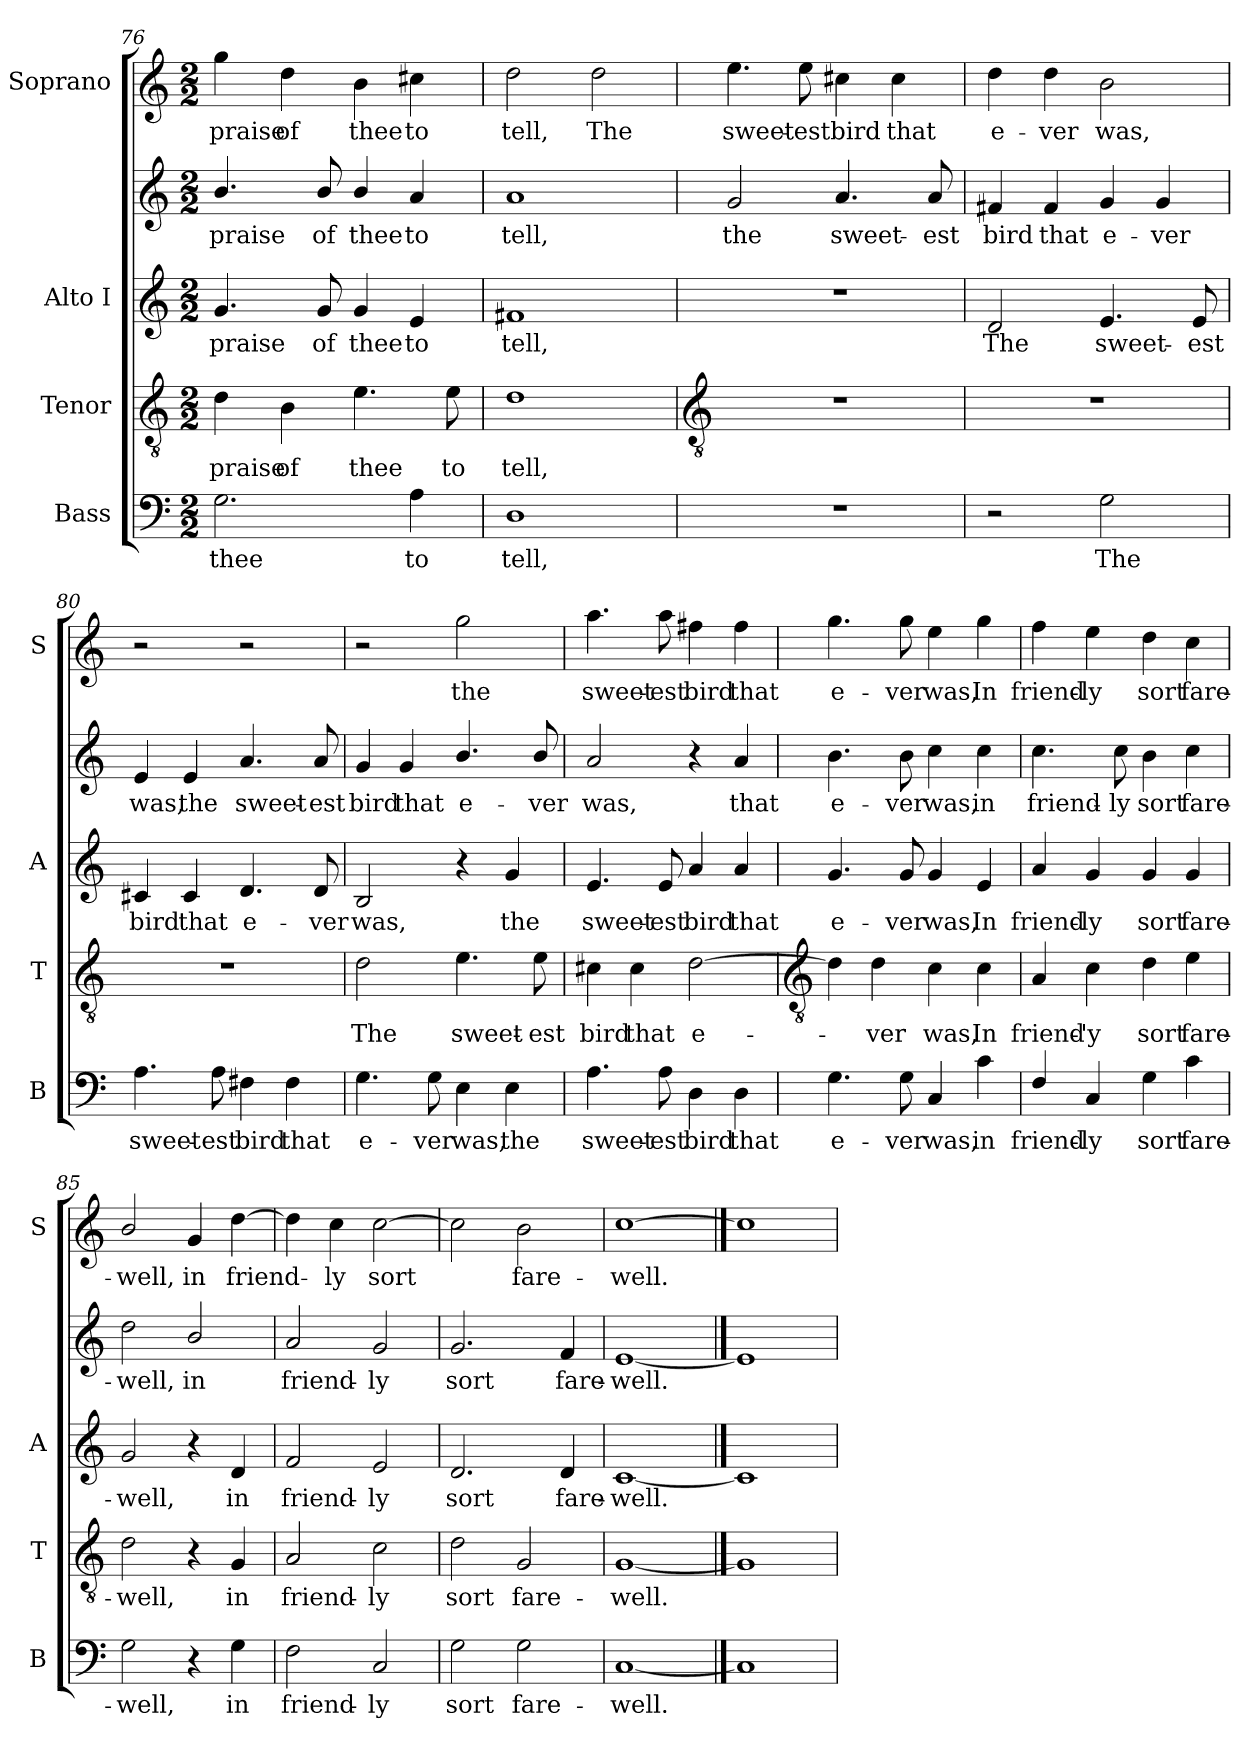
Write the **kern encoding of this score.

**kern	**text	**kern	**text	**kern	**text	**kern	**text	**kern	**text
*part4	*part4	*part3	*part3	*part2	*part2	*part2	*part2	*part1	*part1
*staff5	*staff5	*staff4	*staff4	*staff3	*staff3	*staff2	*staff2	*staff1	*staff1
*I"Bass	*	*I"Tenor	*	*I"Alto I	*	*	*	*I"Soprano	*
*I'B	*	*I'T	*	*I'A	*	*	*	*I'S	*
*clefF4	*	*clefGv2	*	*clefG2	*	*clefG2	*	*clefG2	*
*k[]	*	*k[]	*	*k[]	*	*k[]	*	*k[]	*
*C:	*	*C:	*	*C:	*	*C:	*	*C:	*
*M2/2	*	*M2/2	*	*M2/2	*	*M2/2	*	*M2/2	*
=76	=76	=76	=76	=76	=76	=76	=76	=76	=76
!	!LO:LY:b	!	!LO:LY:b	!	!LO:LY:b	!	!LO:LY:b	!	!LO:LY:b
2.G	thee	4d	praise	4.g	praise	4.b/	praise	4gg	praise
!	!	!	!LO:LY:b	!	!	!	!	!	!LO:LY:b
.	.	4B	of	.	.	.	.	4dd	of
!	!	!	!	!	!LO:LY:b	!	!LO:LY:b	!	!
.	.	.	.	8g	of	8b/	of	.	.
!	!	!	!LO:LY:b	!	!LO:LY:b	!	!LO:LY:b	!	!LO:LY:b
.	.	4.e	thee	4g	thee	4b/	thee	4b	thee
!	!LO:LY:b	!	!	!	!LO:LY:b	!	!LO:LY:b	!	!LO:LY:b
4A	to	.	.	4e	to	4a	to	4cc#X	to
!	!	!	!LO:LY:b	!	!	!	!	!	!
.	.	8e	to	.	.	.	.	.	.
=77	=77	=77	=77	=77	=77	=77	=77	=77	=77
!	!LO:LY:b	!	!LO:LY:b	!	!LO:LY:b	!	!LO:LY:b	!	!LO:LY:b
1D	tell,	1d	tell,	1f#X	tell,	1a	tell,	2dd	tell,
!	!	!	!	!	!	!	!	!	!LO:LY:b
.	.	.	.	.	.	.	.	2dd	The
!!LO:LB:g=z
=78	=78	=78	=78	=78	=78	=78	=78	=78	=78
*	*	*clefGv2	*	*	*	*	*	*	*
!	!	!	!	!	!	!	!LO:LY:b	!	!LO:LY:b
1r	.	1r	.	1r	.	2g	the	4.ee	sweet-
!	!	!	!	!	!	!	!	!	!LO:LY:b
.	.	.	.	.	.	.	.	8ee	-est
!	!	!	!	!	!	!	!LO:LY:b	!	!LO:LY:b
.	.	.	.	.	.	4.a	sweet-	4cc#X	bird
!	!	!	!	!	!	!	!	!	!LO:LY:b
.	.	.	.	.	.	.	.	4cc#	that
!	!	!	!	!	!	!	!LO:LY:b	!	!
.	.	.	.	.	.	8a	-est	.	.
=79	=79	=79	=79	=79	=79	=79	=79	=79	=79
!	!	!	!	!	!LO:LY:b	!	!LO:LY:b	!	!LO:LY:b
2r	.	1r	.	2d	The	4f#X	bird	4dd	e-
!	!	!	!	!	!	!	!LO:LY:b	!	!LO:LY:b
.	.	.	.	.	.	4f#	that	4dd	-ver
!	!LO:LY:b	!	!	!	!LO:LY:b	!	!LO:LY:b	!	!LO:LY:b
2G	The	.	.	4.e	sweet-	4g	e-	2b	was,
!	!	!	!	!	!	!	!LO:LY:b	!	!
.	.	.	.	.	.	4g	-ver	.	.
!	!	!	!	!	!LO:LY:b	!	!	!	!
.	.	.	.	8e	-est	.	.	.	.
=80	=80	=80	=80	=80	=80	=80	=80	=80	=80
!	!LO:LY:b	!	!	!	!LO:LY:b	!	!LO:LY:b	!	!
4.A	sweet-	1r	.	4c#X	bird	4e	was,	2r	.
!	!	!	!	!	!LO:LY:b	!	!LO:LY:b	!	!
.	.	.	.	4c#	that	4e	the	.	.
!	!LO:LY:b	!	!	!	!	!	!	!	!
8A	-est	.	.	.	.	.	.	.	.
!	!LO:LY:b	!	!	!	!LO:LY:b	!	!LO:LY:b	!	!
4F#X	bird	.	.	4.d	e-	4.a	sweet-	2r	.
!	!LO:LY:b	!	!	!	!	!	!	!	!
4F#	that	.	.	.	.	.	.	.	.
!	!	!	!	!	!LO:LY:b	!	!LO:LY:b	!	!
.	.	.	.	8d	-ver	8a	-est	.	.
=81	=81	=81	=81	=81	=81	=81	=81	=81	=81
!	!LO:LY:b	!	!LO:LY:b	!	!LO:LY:b	!	!LO:LY:b	!	!
4.G	e-	2d	The	2B	was,	4g	bird	2r	.
!	!	!	!	!	!	!	!LO:LY:b	!	!
.	.	.	.	.	.	4g	that	.	.
!	!LO:LY:b	!	!	!	!	!	!	!	!
8G	-ver	.	.	.	.	.	.	.	.
!	!LO:LY:b	!	!LO:LY:b	!	!	!	!LO:LY:b	!	!LO:LY:b
4E	was,	4.e	sweet-	4r	.	4.b/	e-	2gg	the
!	!LO:LY:b	!	!	!	!LO:LY:b	!	!	!	!
4E	the	.	.	4g	the	.	.	.	.
!	!	!	!LO:LY:b	!	!	!	!LO:LY:b	!	!
.	.	8e	-est	.	.	8b/	-ver	.	.
=82	=82	=82	=82	=82	=82	=82	=82	=82	=82
!	!LO:LY:b	!	!LO:LY:b	!	!LO:LY:b	!	!LO:LY:b	!	!LO:LY:b
4.A	sweet-	4c#X	bird	4.e	sweet-	2a	was,	4.aa	sweet-
!	!	!	!LO:LY:b	!	!	!	!	!	!
.	.	4c#	that	.	.	.	.	.	.
!	!LO:LY:b	!	!	!	!LO:LY:b	!	!	!	!LO:LY:b
8A	-est	.	.	8e	-est	.	.	8aa	-est
!	!LO:LY:b	!	!LO:LY:b	!	!LO:LY:b	!	!	!	!LO:LY:b
4D	bird	[2d	e-	4a	bird	4r	.	4ff#X	bird
!	!LO:LY:b	!	!	!	!LO:LY:b	!	!LO:LY:b	!	!LO:LY:b
4D	that	.	.	4a	that	4a	that	4ff#	that
!!LO:LB:g=z
=83	=83	=83	=83	=83	=83	=83	=83	=83	=83
*	*	*clefGv2	*	*	*	*	*	*	*
!	!LO:LY:b	!	!	!	!LO:LY:b	!	!LO:LY:b	!	!LO:LY:b
4.G	e-	4d]	.	4.g	e-	4.b	e-	4.gg	e-
!	!	!	!LO:LY:b	!	!	!	!	!	!
.	.	4d	ver	.	.	.	.	.	.
!	!LO:LY:b	!	!	!	!LO:LY:b	!	!LO:LY:b	!	!LO:LY:b
8G	-ver	.	.	8g	-ver	8b	-ver	8gg	-ver
!	!LO:LY:b	!	!LO:LY:b	!	!LO:LY:b	!	!LO:LY:b	!	!LO:LY:b
4C	was,	4c	was,	4g	was,	4cc	was,	4ee	was,
!	!LO:LY:b	!	!LO:LY:b	!	!LO:LY:b	!	!LO:LY:b	!	!LO:LY:b
4c	in	4c	In	4e	In	4cc	in	4gg	In
=84	=84	=84	=84	=84	=84	=84	=84	=84	=84
!	!LO:LY:b	!	!LO:LY:b	!	!LO:LY:b	!	!LO:LY:b	!	!LO:LY:b
4F/	friend-	4A	friend-	4a	-friend-	4.cc	friend-	4ff	friend-
!	!LO:LY:b	!	!LO:LY:b	!	!LO:LY:b	!	!	!	!LO:LY:b
4C	-ly	4c	-'y	4g	-ly	.	.	4ee	-ly
!	!	!	!	!	!	!	!LO:LY:b	!	!
.	.	.	.	.	.	8cc	-ly	.	.
!	!LO:LY:b	!	!LO:LY:b	!	!LO:LY:b	!	!LO:LY:b	!	!LO:LY:b
4G	sort	4d	sort	4g	sort	4b	sort	4dd	sort
!	!LO:LY:b	!	!LO:LY:b	!	!LO:LY:b	!	!LO:LY:b	!	!LO:LY:b
4c	fare-	4e	fare-	4g	fare-	4cc	fare-	4cc	fare-
=85	=85	=85	=85	=85	=85	=85	=85	=85	=85
!	!LO:LY:b	!	!LO:LY:b	!	!LO:LY:b	!	!LO:LY:b	!	!LO:LY:b
2G	-well,	2d	-well,	2g	well,	2dd	-well,	2b/	-well,
!	!	!	!	!	!	!	!LO:LY:b	!	!LO:LY:b
4r	.	4r	.	4r	.	2b/	in	4g	in
!	!LO:LY:b	!	!LO:LY:b	!	!LO:LY:b	!	!	!	!LO:LY:b
4G	in	4G	in	4d	in	.	.	[4dd	friend-
=86	=86	=86	=86	=86	=86	=86	=86	=86	=86
!	!LO:LY:b	!	!LO:LY:b	!	!LO:LY:b	!	!LO:LY:b	!	!
2F\	friend-	2A	friend-	2f	friend-	2a	friend-	4dd]	.
!	!	!	!	!	!	!	!	!	!LO:LY:b
.	.	.	.	.	.	.	.	4cc	ly
!	!LO:LY:b	!	!LO:LY:b	!	!LO:LY:b	!	!LO:LY:b	!	!LO:LY:b
2C	-ly	2c	-ly	2e	-ly	2g	-ly	[2cc	sort
=87	=87	=87	=87	=87	=87	=87	=87	=87	=87
!	!LO:LY:b	!	!LO:LY:b	!	!LO:LY:b	!	!LO:LY:b	!	!
2G	sort	2d	sort	2.d	-sort	2.g	sort	2cc]	.
!	!LO:LY:b	!	!LO:LY:b	!	!	!	!	!	!LO:LY:b
2G	fare-	2G	fare-	.	.	.	.	2b	fare-
!	!	!	!	!	!LO:LY:b	!	!LO:LY:b	!	!
.	.	.	.	4d	fare-	4f	fare-	.	.
=88	=88	=88	=88	=88	=88	=88	=88	=88	=88
!	!LO:LY:b	!	!LO:LY:b	!	!LO:LY:b	!	!LO:LY:b	!	!LO:LY:b
[1C	-well.	[1G	-well.	[1c	well.	[1e	-well.	[1cc	-well.
==89	==89	==89	==89	==89	==89	==89	==89	==89	==89
1C]	.	1G]	.	1c]	.	1e]	.	1cc]	.
=	=	=	=	=	=	=	=	=	=
*-	*-	*-	*-	*-	*-	*-	*-	*-	*-
